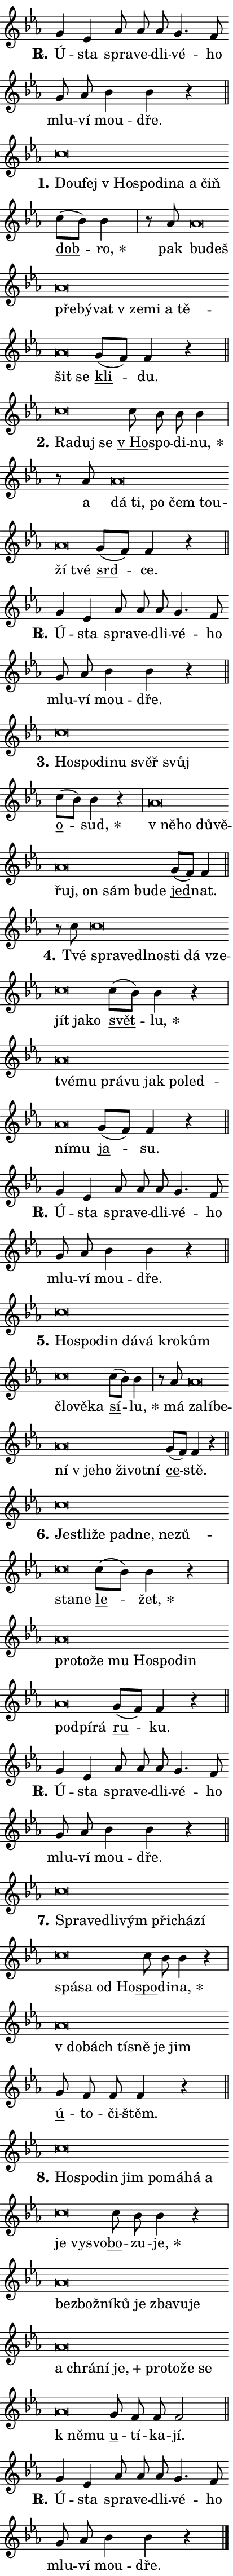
\version "2.24.0"
\header { tagline = "" }
\paper {
  indent = 0\cm
  top-margin = 0\cm
  right-margin = 0.13\cm % to fit lyric hyphens
  bottom-margin = 0\cm
  left-margin = 0\cm
  paper-width = 7\cm
  page-breaking = #ly:one-page-breaking
  system-system-spacing.basic-distance = #11
  score-system-spacing.basic-distance = #11
  ragged-last = ##f
}


%% Author: Thomas Morley
%% https://lists.gnu.org/archive/html/lilypond-user/2020-05/msg00002.html
#(define (line-position grob)
"Returns position of @var[grob} in current system:
   @code{'start}, if at first time-step
   @code{'end}, if at last time-step
   @code{'middle} otherwise
"
  (let* ((col (ly:item-get-column grob))
         (ln (ly:grob-object col 'left-neighbor))
         (rn (ly:grob-object col 'right-neighbor))
         (col-to-check-left (if (ly:grob? ln) ln col))
         (col-to-check-right (if (ly:grob? rn) rn col))
         (break-dir-left
           (and
             (ly:grob-property col-to-check-left 'non-musical #f)
             (ly:item-break-dir col-to-check-left)))
         (break-dir-right
           (and
             (ly:grob-property col-to-check-right 'non-musical #f)
             (ly:item-break-dir col-to-check-right))))
        (cond ((eqv? 1 break-dir-left) 'start)
              ((eqv? -1 break-dir-right) 'end)
              (else 'middle))))

#(define (tranparent-at-line-position vctor)
  (lambda (grob)
  "Relying on @code{line-position} select the relevant enry from @var{vctor}.
Used to determine transparency,"
    (case (line-position grob)
      ((end) (not (vector-ref vctor 0)))
      ((middle) (not (vector-ref vctor 1)))
      ((start) (not (vector-ref vctor 2))))))

noteHeadBreakVisibility =
#(define-music-function (break-visibility)(vector?)
"Makes @code{NoteHead}s transparent relying on @var{break-visibility}"
#{
  \override NoteHead.transparent =
    #(tranparent-at-line-position break-visibility)
#})

#(define delete-ledgers-for-transparent-note-heads
  (lambda (grob)
    "Reads whether a @code{NoteHead} is transparent.
If so this @code{NoteHead} is removed from @code{'note-heads} from
@var{grob}, which is supposed to be @code{LedgerLineSpanner}.
As a result ledgers are not printed for this @code{NoteHead}"
    (let* ((nhds-array (ly:grob-object grob 'note-heads))
           (nhds-list
             (if (ly:grob-array? nhds-array)
                 (ly:grob-array->list nhds-array)
                 '()))
           ;; Relies on the transparent-property being done before
           ;; Staff.LedgerLineSpanner.after-line-breaking is executed.
           ;; This is fragile ...
           (to-keep
             (remove
               (lambda (nhd)
                 (ly:grob-property nhd 'transparent #f))
               nhds-list)))
      ;; TODO find a better method to iterate over grob-arrays, similiar
      ;; to filter/remove etc for lists
      ;; For now rebuilt from scratch
      (set! (ly:grob-object grob 'note-heads)  '())
      (for-each
        (lambda (nhd)
          (ly:pointer-group-interface::add-grob grob 'note-heads nhd))
        to-keep))))

squashNotes = {
  \override NoteHead.X-extent = #'(-0.2 . 0.2)
  \override NoteHead.Y-extent = #'(-0.75 . 0)
  \override NoteHead.stencil =
    #(lambda (grob)
       (let ((pos (ly:grob-property grob 'staff-position)))
         (begin
           (if (< pos -7) (display "ERROR: Lower brevis then expected\n") (display "OK: Expected brevis position\n"))
           (if (<= pos -6) ly:text-interface::print ly:note-head::print))))
}
unSquashNotes = {
  \revert NoteHead.X-extent
  \revert NoteHead.Y-extent
  \revert NoteHead.stencil
}

hideNotes = \noteHeadBreakVisibility #begin-of-line-visible
unHideNotes = \noteHeadBreakVisibility #all-visible

% work-around for resetting accidentals
% https://lilypond.org/doc/v2.23/Documentation/notation/displaying-rhythms#unmetered-music
cadenzaMeasure = {
  \cadenzaOff
  \partial 1024 s1024
  \cadenzaOn
}

#(define-markup-command (accent layout props text) (markup?)
  "Underline accented syllable"
  (interpret-markup layout props
    #{\markup \override #'(offset . 4.3) \underline { #text }#}))

responsum = \markup \concat {
  "R" \hspace #-1.05 \path #0.1 #'((moveto 0 0.07) (lineto 0.9 0.8)) \hspace #0.05 "."
}

spaceSize = #0.6828661417322834 % exact space size for TeX Gyre Schola

\layout {
  \context {
    \Staff
    \remove "Time_signature_engraver"
    \override LedgerLineSpanner.after-line-breaking = #delete-ledgers-for-transparent-note-heads
  }
  \context {
    \Lyrics {
      \override LyricSpace.minimum-distance = \spaceSize
      \override LyricText.font-name = #"TeX Gyre Schola"
      \override LyricText.font-size = 1
      \override StanzaNumber.font-name = #"TeX Gyre Schola Bold"
      \override StanzaNumber.font-size = 1
    }
  }
  \context {
    \Score 
    \override NoteHead.text =
      #(lambda (grob) 
        (let ((pos (ly:grob-property grob 'staff-position)))
          #{\markup {
            \combine
              \halign #-0.55 \raise #(if (= pos -6) 0 0.5) \override #'(thickness . 2) \draw-line #'(3.2 . 0)
              \musicglyph "noteheads.sM1"
          }#}))
  }
}

% magnetic-lyrics.ily
%
%   written by
%     Jean Abou Samra <jean@abou-samra.fr>
%     Werner Lemberg <wl@gnu.org>
%
%   adapted by
%     Jiri Hon <jiri.hon@gmail.com>
%
% Version 2022-Apr-15

% https://www.mail-archive.com/lilypond-user@gnu.org/msg149350.html

#(define (Left_hyphen_pointer_engraver context)
   "Collect syllable-hyphen-syllable occurrences in lyrics and store
them in properties.  This engraver only looks to the left.  For
example, if the lyrics input is @code{foo -- bar}, it does the
following.

@itemize @bullet
@item
Set the @code{text} property of the @code{LyricHyphen} grob between
@q{foo} and @q{bar} to @code{foo}.

@item
Set the @code{left-hyphen} property of the @code{LyricText} grob with
text @q{foo} to the @code{LyricHyphen} grob between @q{foo} and
@q{bar}.
@end itemize

Use this auxiliary engraver in combination with the
@code{lyric-@/text::@/apply-@/magnetic-@/offset!} hook."
   (let ((hyphen #f)
         (text #f))
     (make-engraver
      (acknowledgers
       ((lyric-syllable-interface engraver grob source-engraver)
        (set! text grob)))
      (end-acknowledgers
       ((lyric-hyphen-interface engraver grob source-engraver)
        ;(when (not (grob::has-interface grob 'lyric-space-interface))
          (set! hyphen grob)));)
      ((stop-translation-timestep engraver)
       (when (and text hyphen)
         (ly:grob-set-object! text 'left-hyphen hyphen))
       (set! text #f)
       (set! hyphen #f)))))

#(define (lyric-text::apply-magnetic-offset! grob)
   "If the space between two syllables is less than the value in
property @code{LyricText@/.details@/.squash-threshold}, move the right
syllable to the left so that it gets concatenated with the left
syllable.

Use this function as a hook for
@code{LyricText@/.after-@/line-@/breaking} if the
@code{Left_@/hyphen_@/pointer_@/engraver} is active."
   (let ((hyphen (ly:grob-object grob 'left-hyphen #f)))
     (when hyphen
       (let ((left-text (ly:spanner-bound hyphen LEFT)))
         (when (grob::has-interface left-text 'lyric-syllable-interface)
           (let* ((common (ly:grob-common-refpoint grob left-text X))
                  (this-x-ext (ly:grob-extent grob common X))
                  (left-x-ext
                   (begin
                     ;; Trigger magnetism for left-text.
                     (ly:grob-property left-text 'after-line-breaking)
                     (ly:grob-extent left-text common X)))
                  ;; `delta` is the gap width between two syllables.
                  (delta (- (interval-start this-x-ext)
                            (interval-end left-x-ext)))
                  (details (ly:grob-property grob 'details))
                  (threshold (assoc-get 'squash-threshold details 0.2)))
             (when (< delta threshold)
               (let* (;; We have to manipulate the input text so that
                      ;; ligatures crossing syllable boundaries are not
                      ;; disabled.  For languages based on the Latin
                      ;; script this is essentially a beautification.
                      ;; However, for non-Western scripts it can be a
                      ;; necessity.
                      (lt (ly:grob-property left-text 'text))
                      (rt (ly:grob-property grob 'text))
                      (is-space (grob::has-interface hyphen 'lyric-space-interface))
                      (space (if is-space " " ""))
                      (extra-delta (if is-space spaceSize 0))
                      ;; Append new syllable.
                      (ltrt-space (if (and (string? lt) (string? rt))
                                (string-append lt space rt)
                                (make-concat-markup (list lt space rt))))
                      ;; Right-align `ltrt` to the right side.
                      (ltrt-space-markup (grob-interpret-markup
                               grob
                               (make-translate-markup
                                (cons (interval-length this-x-ext) 0)
                                (make-right-align-markup ltrt-space)))))
                 (begin
                   ;; Don't print `left-text`.
                   (ly:grob-set-property! left-text 'stencil #f)
                   ;; Set text and stencil (which holds all collected
                   ;; syllables so far) and shift it to the left.
                   (ly:grob-set-property! grob 'text ltrt-space)
                   (ly:grob-set-property! grob 'stencil ltrt-space-markup)
                   (ly:grob-translate-axis! grob (- (- delta extra-delta)) X))))))))))


#(define (lyric-hyphen::displace-bounds-first grob)
   ;; Make very sure this callback isn't triggered too early.
   (let ((left (ly:spanner-bound grob LEFT))
         (right (ly:spanner-bound grob RIGHT)))
     (ly:grob-property left 'after-line-breaking)
     (ly:grob-property right 'after-line-breaking)
     (ly:lyric-hyphen::print grob)))

squashThreshold = #0.4

\layout {
  \context {
    \Lyrics
    \consists #Left_hyphen_pointer_engraver
    \override LyricText.after-line-breaking =
      #lyric-text::apply-magnetic-offset!
    \override LyricHyphen.stencil = #lyric-hyphen::displace-bounds-first
    \override LyricText.details.squash-threshold = \squashThreshold
    \override LyricHyphen.minimum-distance = 0
    \override LyricHyphen.minimum-length = \squashThreshold
  }
}

squashText = \override LyricText.details.squash-threshold = 9999
unSquashText = \override LyricText.details.squash-threshold = \squashThreshold

leftText = \override LyricText.self-alignment-X = #LEFT
unLeftText = \revert LyricText.self-alignment-X

starOffset = #(lambda (grob) 
                (let ((x_offset (ly:self-alignment-interface::aligned-on-x-parent grob)))
                  (if (= x_offset 0) 0 (+ x_offset 1.2))))

star = #(define-music-function (syllable)(string?)
"Append star separator at the end of a syllable"
#{
  \once \override LyricText.X-offset = #starOffset
  \lyricmode { \markup {
    #syllable
    \override #'((font-name . "TeX Gyre Schola Bold")) \hspace #0.2 \lower #0.65 \larger "*"
  } }
#})

starAccent = #(define-music-function (syllable)(string?)
"Append star separator at the end of a syllable and make accent"
#{
  \once \override LyricText.X-offset = #starOffset
  \lyricmode { \markup {
    \accent #syllable
    \override #'((font-name . "TeX Gyre Schola Bold")) \hspace #0.2 \lower #0.65 \larger "*"
  } }
#})

breath = #(define-music-function (syllable)(string?)
"Append breathing indicator at the end of a syllable"
#{
  \lyricmode { \markup { #syllable "+" } }
#})

optionalBreath = #(define-music-function (syllable)(string?)
"Append optional breathing indicator at the end of a syllable"
#{
  \lyricmode { \markup { #syllable "(+)" } }
#})


\score {
    <<
        \new Voice = "melody" { \cadenzaOn \key es \major \relative { g'4 es as8 as as \bar "" g4. f8 \bar "" g as bes4 bes r \cadenzaMeasure \bar "||" \break } }
        \new Lyrics \lyricsto "melody" { \lyricmode { \set stanza = \responsum
Ú -- sta spra -- ve -- dli -- vé -- ho mlu -- ví mou -- dře. } }
    >>
    \layout {}
}

\score {
    <<
        \new Voice = "melody" { \cadenzaOn \key es \major \relative { \squashNotes c''\breve*1/16 \hideNotes \breve*1/16 \bar "" \breve*1/16 \bar "" \breve*1/16 \bar "" \breve*1/16 \bar "" \breve*1/16 \bar "" \breve*1/16 \breve*1/16 \bar "" \unHideNotes \unSquashNotes \bar "" c8[( bes)] bes4 \cadenzaMeasure \bar "|" r8 as8 \squashNotes as\breve*1/16 \hideNotes \breve*1/16 \bar "" \breve*1/16 \bar "" \breve*1/16 \bar "" \breve*1/16 \bar "" \breve*1/16 \bar "" \breve*1/16 \bar "" \breve*1/16 \bar "" \breve*1/16 \bar "" \breve*1/16 \breve*1/16 \bar "" \unHideNotes \unSquashNotes \bar "" g8[( f)] f4 r \cadenzaMeasure \bar "||" \break } }
        \new Lyrics \lyricsto "melody" { \lyricmode { \set stanza = "1."
\leftText Dou -- \squashText fej "v Ho" -- spo -- di -- na a čiň \unLeftText \unSquashText \markup \accent dob -- \star ro, pak \leftText bu -- \squashText deš pře -- bý -- vat "v ze" -- mi a tě -- šit se \unLeftText \unSquashText \markup \accent kli -- du. } }
    >>
    \layout {}
}

\score {
    <<
        \new Voice = "melody" { \cadenzaOn \key es \major \relative { \squashNotes c''\breve*1/16 \hideNotes \breve*1/16 \breve*1/16 \bar "" \unHideNotes \unSquashNotes \bar "" c8 bes bes bes4 \cadenzaMeasure \bar "|" r8 as8 \squashNotes as\breve*1/16 \hideNotes \breve*1/16 \bar "" \breve*1/16 \bar "" \breve*1/16 \bar "" \breve*1/16 \bar "" \breve*1/16 \breve*1/16 \bar "" \unHideNotes \unSquashNotes \bar "" g8[( f)] f4 r \cadenzaMeasure \bar "||" \break } }
        \new Lyrics \lyricsto "melody" { \lyricmode { \set stanza = "2."
\leftText Ra -- \squashText duj se \unLeftText \unSquashText \markup \accent "v Ho" -- spo -- di -- \star nu, a \leftText dá \squashText ti, po čem tou -- ží tvé \unLeftText \unSquashText \markup \accent srd -- ce. } }
    >>
    \layout {}
}

\score {
    <<
        \new Voice = "melody" { \cadenzaOn \key es \major \relative { g'4 es as8 as as \bar "" g4. f8 \bar "" g as bes4 bes r \cadenzaMeasure \bar "||" \break } }
        \new Lyrics \lyricsto "melody" { \lyricmode { \set stanza = \responsum
Ú -- sta spra -- ve -- dli -- vé -- ho mlu -- ví mou -- dře. } }
    >>
    \layout {}
}

\score {
    <<
        \new Voice = "melody" { \cadenzaOn \key es \major \relative { \squashNotes c''\breve*1/16 \hideNotes \breve*1/16 \bar "" \breve*1/16 \bar "" \breve*1/16 \bar "" \breve*1/16 \breve*1/16 \bar "" \unHideNotes \unSquashNotes \bar "" c8[( bes)] bes4 r \cadenzaMeasure \bar "|" \squashNotes as\breve*1/16 \hideNotes \breve*1/16 \bar "" \breve*1/16 \bar "" \breve*1/16 \bar "" \breve*1/16 \bar "" \breve*1/16 \bar "" \breve*1/16 \bar "" \breve*1/16 \breve*1/16 \bar "" \unHideNotes \unSquashNotes \bar "" g8[( f)] f4 \cadenzaMeasure \bar "||" \break } }
        \new Lyrics \lyricsto "melody" { \lyricmode { \set stanza = "3."
\leftText Ho -- \squashText spo -- di -- nu svěř svůj \unLeftText \unSquashText \markup \accent o -- \star sud, \leftText "v ně" -- \squashText ho dů -- vě -- řuj, on sám bu -- de \unLeftText \unSquashText \markup \accent jed -- nat. } }
    >>
    \layout {}
}

\score {
    <<
        \new Voice = "melody" { \cadenzaOn \key es \major \relative { r8 c''8 \squashNotes c\breve*1/16 \hideNotes \breve*1/16 \bar "" \breve*1/16 \bar "" \breve*1/16 \bar "" \breve*1/16 \bar "" \breve*1/16 \bar "" \breve*1/16 \bar "" \breve*1/16 \bar "" \breve*1/16 \breve*1/16 \bar "" \unHideNotes \unSquashNotes \bar "" c8[( bes)] bes4 r \cadenzaMeasure \bar "|" \squashNotes as\breve*1/16 \hideNotes \breve*1/16 \bar "" \breve*1/16 \bar "" \breve*1/16 \bar "" \breve*1/16 \bar "" \breve*1/16 \bar "" \breve*1/16 \bar "" \breve*1/16 \breve*1/16 \bar "" \unHideNotes \unSquashNotes \bar "" g8[( f)] f4 r \cadenzaMeasure \bar "||" \break } }
        \new Lyrics \lyricsto "melody" { \lyricmode { \set stanza = "4."
Tvé \leftText spra -- \squashText ve -- dl -- no -- sti dá vze -- jít ja -- ko \unLeftText \unSquashText \markup \accent svět -- \star lu, \leftText tvé -- \squashText mu prá -- vu jak po -- led -- ní -- mu \unLeftText \unSquashText \markup \accent ja -- su. } }
    >>
    \layout {}
}

\score {
    <<
        \new Voice = "melody" { \cadenzaOn \key es \major \relative { g'4 es as8 as as \bar "" g4. f8 \bar "" g as bes4 bes r \cadenzaMeasure \bar "||" \break } }
        \new Lyrics \lyricsto "melody" { \lyricmode { \set stanza = \responsum
Ú -- sta spra -- ve -- dli -- vé -- ho mlu -- ví mou -- dře. } }
    >>
    \layout {}
}

\score {
    <<
        \new Voice = "melody" { \cadenzaOn \key es \major \relative { \squashNotes c''\breve*1/16 \hideNotes \breve*1/16 \bar "" \breve*1/16 \bar "" \breve*1/16 \bar "" \breve*1/16 \bar "" \breve*1/16 \bar "" \breve*1/16 \bar "" \breve*1/16 \bar "" \breve*1/16 \breve*1/16 \bar "" \unHideNotes \unSquashNotes \bar "" c8[( bes)] bes4 \cadenzaMeasure \bar "|" r8 as8 \squashNotes as\breve*1/16 \hideNotes \breve*1/16 \bar "" \breve*1/16 \bar "" \breve*1/16 \bar "" \breve*1/16 \bar "" \breve*1/16 \bar "" \breve*1/16 \bar "" \breve*1/16 \breve*1/16 \bar "" \unHideNotes \unSquashNotes \bar "" g8[( f)] f4 r \cadenzaMeasure \bar "||" \break } }
        \new Lyrics \lyricsto "melody" { \lyricmode { \set stanza = "5."
\leftText Ho -- \squashText spo -- din dá -- vá kro -- kům člo -- vě -- ka \unLeftText \unSquashText \markup \accent sí -- \star lu, má \leftText za -- \squashText lí -- be -- ní "v je" -- ho ži -- vot -- ní \unLeftText \unSquashText \markup \accent ce -- stě. } }
    >>
    \layout {}
}

\score {
    <<
        \new Voice = "melody" { \cadenzaOn \key es \major \relative { \squashNotes c''\breve*1/16 \hideNotes \breve*1/16 \bar "" \breve*1/16 \bar "" \breve*1/16 \bar "" \breve*1/16 \bar "" \breve*1/16 \bar "" \breve*1/16 \bar "" \breve*1/16 \breve*1/16 \bar "" \unHideNotes \unSquashNotes \bar "" c8[( bes)] bes4 r \cadenzaMeasure \bar "|" \squashNotes as\breve*1/16 \hideNotes \breve*1/16 \bar "" \breve*1/16 \bar "" \breve*1/16 \bar "" \breve*1/16 \bar "" \breve*1/16 \bar "" \breve*1/16 \bar "" \breve*1/16 \bar "" \breve*1/16 \breve*1/16 \bar "" \unHideNotes \unSquashNotes \bar "" g8[( f)] f4 r \cadenzaMeasure \bar "||" \break } }
        \new Lyrics \lyricsto "melody" { \lyricmode { \set stanza = "6."
\leftText Je -- \squashText stli -- že pad -- ne, ne -- zů -- sta -- ne \unLeftText \unSquashText \markup \accent le -- \star žet, \leftText pro -- \squashText to -- že mu Ho -- spo -- din pod -- pí -- rá \unLeftText \unSquashText \markup \accent ru -- ku. } }
    >>
    \layout {}
}

\score {
    <<
        \new Voice = "melody" { \cadenzaOn \key es \major \relative { g'4 es as8 as as \bar "" g4. f8 \bar "" g as bes4 bes r \cadenzaMeasure \bar "||" \break } }
        \new Lyrics \lyricsto "melody" { \lyricmode { \set stanza = \responsum
Ú -- sta spra -- ve -- dli -- vé -- ho mlu -- ví mou -- dře. } }
    >>
    \layout {}
}

\score {
    <<
        \new Voice = "melody" { \cadenzaOn \key es \major \relative { \squashNotes c''\breve*1/16 \hideNotes \breve*1/16 \bar "" \breve*1/16 \bar "" \breve*1/16 \bar "" \breve*1/16 \bar "" \breve*1/16 \bar "" \breve*1/16 \bar "" \breve*1/16 \bar "" \breve*1/16 \bar "" \breve*1/16 \breve*1/16 \bar "" \unHideNotes \unSquashNotes \bar "" c8 bes bes4 r \cadenzaMeasure \bar "|" \squashNotes as\breve*1/16 \hideNotes \breve*1/16 \bar "" \breve*1/16 \bar "" \breve*1/16 \bar "" \breve*1/16 \breve*1/16 \bar "" \unHideNotes \unSquashNotes \bar "" g8 f f f4 r \cadenzaMeasure \bar "||" \break } }
        \new Lyrics \lyricsto "melody" { \lyricmode { \set stanza = "7."
\leftText Spra -- \squashText ve -- dli -- vým při -- chá -- zí spá -- sa od Ho -- \unLeftText \unSquashText \markup \accent spo -- di -- \star na, \leftText "v do" -- \squashText bách tí -- sně je jim \unLeftText \unSquashText \markup \accent ú -- to -- či -- štěm. } }
    >>
    \layout {}
}

\score {
    <<
        \new Voice = "melody" { \cadenzaOn \key es \major \relative { \squashNotes c''\breve*1/16 \hideNotes \breve*1/16 \bar "" \breve*1/16 \bar "" \breve*1/16 \bar "" \breve*1/16 \bar "" \breve*1/16 \bar "" \breve*1/16 \bar "" \breve*1/16 \bar "" \breve*1/16 \bar "" \breve*1/16 \breve*1/16 \bar "" \unHideNotes \unSquashNotes \bar "" c8 bes bes4 r \cadenzaMeasure \bar "|" \squashNotes as\breve*1/16 \hideNotes \breve*1/16 \bar "" \breve*1/16 \bar "" \breve*1/16 \bar "" \breve*1/16 \bar "" \breve*1/16 \bar "" \breve*1/16 \bar "" \breve*1/16 \bar "" \breve*1/16 \bar "" \breve*1/16 \bar "" \breve*1/16 \bar "" \breve*1/16 \bar "" \breve*1/16 \bar "" \breve*1/16 \bar "" \breve*1/16 \bar "" \breve*1/16 \bar "" \breve*1/16 \breve*1/16 \bar "" \unHideNotes \unSquashNotes \bar "" g8 f f f2 \cadenzaMeasure \bar "||" \break } }
        \new Lyrics \lyricsto "melody" { \lyricmode { \set stanza = "8."
\leftText Ho -- \squashText spo -- din jim po -- má -- há a je vy -- svo -- \unLeftText \unSquashText \markup \accent bo -- zu -- \star je, \leftText bez -- \squashText bož -- ní -- ků je zba -- vu -- je a chrá -- ní \breath "je," pro -- to -- že se "k ně" -- mu \unLeftText \unSquashText \markup \accent u -- tí -- ka -- jí. } }
    >>
    \layout {}
}

\score {
    <<
        \new Voice = "melody" { \cadenzaOn \key es \major \relative { g'4 es as8 as as \bar "" g4. f8 \bar "" g as bes4 bes r \cadenzaMeasure \bar "||" \break } \bar "|." }
        \new Lyrics \lyricsto "melody" { \lyricmode { \set stanza = \responsum
Ú -- sta spra -- ve -- dli -- vé -- ho mlu -- ví mou -- dře. } }
    >>
    \layout {}
}
